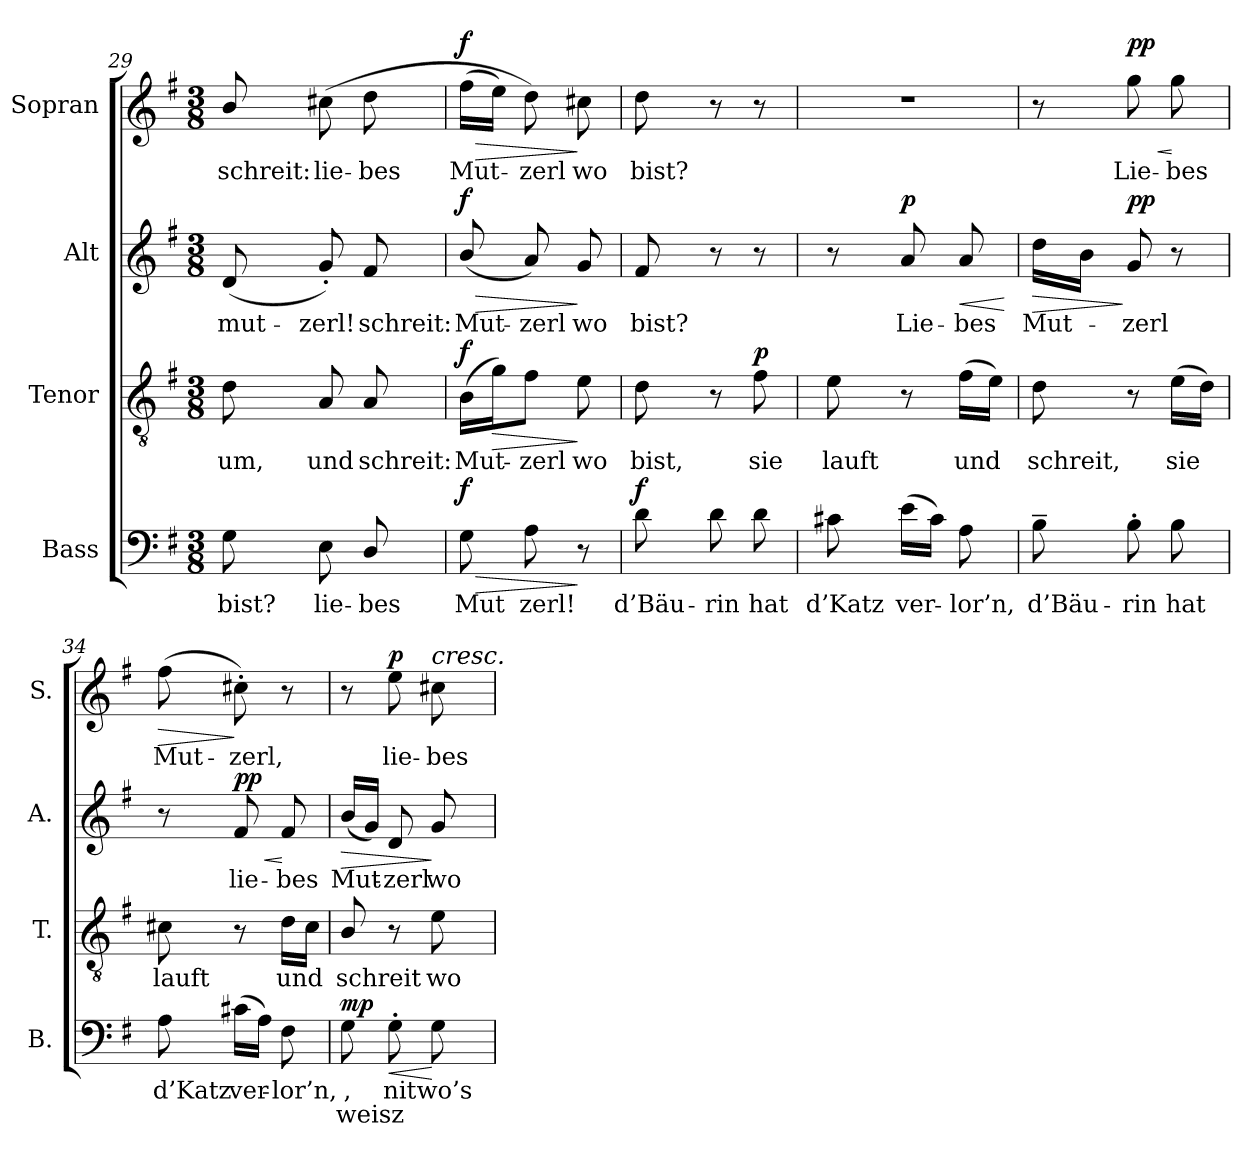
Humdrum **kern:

**kern	**text	**text	**dynam	**kern	**text	**dynam	**kern	**text	**dynam	**kern	**text	**dynam
*part4	*part4	*part4	*part4	*part3	*part3	*part3	*part2	*part2	*part2	*part1	*part1	*part1
*staff4	*staff4	*staff4	*staff4	*staff3	*staff3	*staff3	*staff2	*staff2	*staff2	*staff1	*staff1	*staff1
*I"Bass	*	*	*	*I"Tenor	*	*	*I"Alt	*	*	*I"Sopran	*	*
*I'B.	*	*	*	*I'T.	*	*	*I'A.	*	*	*I'S.	*	*
*clefF4	*	*	*	*clefGv2	*	*	*clefG2	*	*	*clefG2	*	*
*	*	*	*	*ITrd7c12	*	*	*	*	*	*	*	*
*k[f#]	*	*	*	*k[f#]	*	*	*k[f#]	*	*	*k[f#]	*	*
*G:	*	*	*	*G:	*	*	*G:	*	*	*G:	*	*
*M3/8	*	*	*	*M3/8	*	*	*M3/8	*	*	*M3/8	*	*
=29	=29	=29	=29	=29	=29	=29	=29	=29	=29	=29	=29	=29
!	!LO:LY:b:color=#000000	!	!	!	!	!	!	!	!	!	!	!
!	!	!	!	!	!LO:LY:b:color=#000000	!	!	!	!	!	!	!
!	!	!	!	!	!	!	!	!LO:LY:b:color=#000000	!	!	!	!
!	!	!	!	!	!	!	!	!	!	!	!LO:LY:b:color=#000000	!
8Gi\	bist?	.	.	8Di\	-um,	.	(8di/	mut-	.	8bi/	schreit:	.
!	!LO:LY:b:color=#000000	!	!	!	!	!	!	!	!	!	!	!
!	!	!	!	!	!LO:LY:b:color=#000000	!	!	!	!	!	!	!
!	!	!	!	!	!	!	!	!LO:LY:b:color=#000000	!	!	!	!
!	!	!	!	!	!	!	!	!	!	!	!LO:LY:b:color=#000000	!
8Ei\	lie-	.	.	8AAi/	und	.	8g'i/)	-zerl!	.	(8cc#Xi\	lie-	.
!	!LO:LY:b:color=#000000	!	!	!	!	!	!	!	!	!	!	!
!	!	!	!	!	!LO:LY:b:color=#000000	!	!	!	!	!	!	!
!	!	!	!	!	!	!	!	!LO:LY:b:color=#000000	!	!	!	!
!	!	!	!	!	!	!	!	!	!	!	!LO:LY:b:color=#000000	!
8Di/	-bes	.	.	8AAi/	schreit:	.	8f#i/	schreit:	.	8ddi\	-bes	.
!!LO:LB:g=z
=30	=30	=30	=30	=30	=30	=30	=30	=30	=30	=30	=30	=30
!	!LO:LY:b:color=#000000	!	!LO:HP:b	!	!	!	!	!	!	!	!	!
!	!	!	!	!	!LO:LY:b:color=#000000	!	!	!	!	!	!	!
!	!	!	!	!	!	!	!	!LO:LY:b:color=#000000	!LO:HP:b	!	!	!
!	!	!	!	!	!	!	!	!	!	!	!LO:LY:b:color=#000000	!LO:HP:b
8Gi\	Mut	.	> f	(16BBi\LL	Mut-	f	(8bi/	Mut-	> f	(16ff#i\LL	Mut-	> f
!	!	!	!	!	!	!LO:HP:b	!	!	!	!	!	!
.	.	.	.	16Gi\J)	.	>	.	.	.	16eei\JJ)	.	.
!	!LO:LY:b:color=#000000	!	!	!	!	!	!	!	!	!	!	!
!	!	!	!	!	!LO:LY:b:color=#000000	!	!	!	!	!	!	!
!	!	!	!	!	!	!	!	!LO:LY:b:color=#000000	!	!	!	!
!	!	!	!	!	!	!	!	!	!	!	!LO:LY:b:color=#000000	!
8Ai\	zerl!	.	.	8F#i\J	-zerl	.	8ai/)	-zerl	.	8ddi\)	-zerl	.
!	!	!	!	!	!LO:LY:b:color=#000000	!	!	!	!	!	!	!
!	!	!	!	!	!	!	!	!LO:LY:b:color=#000000	!	!	!	!
!	!	!	!	!	!	!	!	!	!	!	!LO:LY:b:color=#000000	!
8r	.	.	]	8Ei\	wo	]	8gi/	wo	]	8cc#Xi\	wo	]
=31	=31	=31	=31	=31	=31	=31	=31	=31	=31	=31	=31	=31
!	!LO:LY:b:color=#000000	!	!	!	!	!	!	!	!	!	!	!
!	!	!	!	!	!LO:LY:b:color=#000000	!	!	!	!	!	!	!
!	!	!	!	!	!	!	!	!LO:LY:b:color=#000000	!	!	!	!
!	!	!	!	!	!	!	!	!	!	!	!LO:LY:b:color=#000000	!
8di\	d’Bäu-	.	f	8Di\	bist,	.	8f#i/	bist?	.	8ddi\	bist?	.
!	!LO:LY:b:color=#000000	!	!	!	!	!	!	!	!	!	!	!
8di\	-rin	.	.	8r	.	.	8r	.	.	8r	.	.
!	!LO:LY:b:color=#000000	!	!	!	!	!	!	!	!	!	!	!
!	!	!	!	!	!LO:LY:b:color=#000000	!	!	!	!	!	!	!
8di\	hat	.	.	8F#i\	sie	p	8r	.	.	8r	.	.
=32	=32	=32	=32	=32	=32	=32	=32	=32	=32	=32	=32	=32
!	!LO:LY:b:color=#000000	!	!	!	!	!	!	!	!	!	!	!
!	!	!	!	!	!LO:LY:b:color=#000000	!	!	!	!	!LO:N:vis=1	!	!
8c#Xi\	d’Katz	.	.	8Ei\	lauft	.	8r	.	.	4.r	.	.
!	!LO:LY:b:color=#000000	!	!	!	!	!	!	!	!	!	!	!
!	!	!	!	!	!	!	!	!LO:LY:b:color=#000000	!	!	!	!
(16ei\LL	ver-	.	.	8r	.	.	8ai/	Lie-	p	.	.	.
16c#i\JJ)	.	.	.	.	.	.	.	.	.	.	.	.
!	!LO:LY:b:color=#000000	!	!	!	!	!	!	!	!	!	!	!
!	!	!	!	!	!LO:LY:b:color=#000000	!	!	!	!	!	!	!
!	!	!	!	!	!	!	!	!LO:LY:b:color=#000000	!LO:HP:b	!	!	!
8Ai\	-lor’n,	.	.	(16F#i\LL	und	.	8ai/	-bes	<	.	.	.
.	.	.	.	16Ei\JJ)	.	.	.	.	.	.	.	.
.	.	.	.	.	.	.	.	.	[	.	.	.
=33	=33	=33	=33	=33	=33	=33	=33	=33	=33	=33	=33	=33
!	!LO:LY:b:color=#000000	!	!	!	!	!	!	!	!	!	!	!
!	!	!	!	!	!LO:LY:b:color=#000000	!	!	!	!	!	!	!
!	!	!	!	!	!	!	!	!LO:LY:b:color=#000000	!LO:HP:b	!	!	!
8B~i\	d’Bäu-	.	.	8Di\	schreit,	.	16ddi\LL	Mut-	>	8r	.	.
.	.	.	.	.	.	.	16bi\JJ	.	.	.	.	.
!	!LO:LY:b:color=#000000	!	!	!	!	!	!	!	!	!	!	!
!	!	!	!	!	!	!	!	!LO:LY:b:color=#000000	!	!	!	!
!	!	!	!	!	!	!	!	!	!	!	!LO:LY:b:color=#000000	!LO:HP:b
8B'i\	-rin	.	.	8r	.	.	8gi/	-zerl	] pp	8ggi\	Lie-	< pp
!	!LO:LY:b:color=#000000	!	!	!	!	!	!	!	!	!	!	!
!	!	!	!	!	!LO:LY:b:color=#000000	!	!	!	!	!	!	!
!	!	!	!	!	!	!	!	!	!	!	!LO:LY:b:color=#000000	!
8Bi\	hat	.	.	(16Ei\LL	sie	.	8r	.	.	8ggi\	-bes	[
.	.	.	.	16Di\JJ)	.	.	.	.	.	.	.	.
=34	=34	=34	=34	=34	=34	=34	=34	=34	=34	=34	=34	=34
!	!LO:LY:b:color=#000000	!	!	!	!	!	!	!	!	!	!	!
!	!	!	!	!	!LO:LY:b:color=#000000	!	!	!	!	!	!	!
!	!	!	!	!	!	!	!	!	!	!	!LO:LY:b:color=#000000	!LO:HP:b
8Ai\	d’Katz	.	.	8C#Xi\	lauft	.	8r	.	.	(8ff#i\	Mut-	>
!	!LO:LY:b:color=#000000	!	!	!	!	!	!	!	!	!	!	!
!	!	!	!	!	!	!	!	!LO:LY:b:color=#000000	!LO:HP:b	!	!	!
!	!	!	!	!	!	!	!	!	!	!	!LO:LY:b:color=#000000	!
(16c#Xi\LL	ver-	.	.	8r	.	.	8f#i/	lie-	< pp	8cc#X'i\)	-zerl,	]
16Ai\JJ)	.	.	.	.	.	.	.	.	.	.	.	.
!	!LO:LY:b:color=#000000	!	!	!	!	!	!	!	!	!	!	!
!	!	!	!	!	!LO:LY:b:color=#000000	!	!	!	!	!	!	!
!	!	!	!	!	!	!	!	!LO:LY:b:color=#000000	!	!	!	!
8F#i\	-lor’n,	.	.	16Di\LL	und	.	8f#i/	-bes	[	8r	.	.
.	.	.	.	16C#i\JJ	.	.	.	.	.	.	.	.
=35	=35	=35	=35	=35	=35	=35	=35	=35	=35	=35	=35	=35
!	!LO:LY:b:color=#000000	!LO:LY:b:color=#000000	!	!	!	!	!	!	!	!	!	!
!	!	!	!	!	!LO:LY:b:color=#000000	!	!	!	!	!	!	!
!	!	!	!	!	!	!	!	!LO:LY:b:color=#000000	!LO:HP:b	!	!	!
8Gi\	,	weisz	mp	8BBi/	schreit	.	(16bi/LL	Mut-	>	8r	.	.
.	.	.	.	.	.	.	16gi/JJ)	.	.	.	.	.
!	!LO:LY:b:color=#000000	!	!LO:HP:b	!	!	!	!	!	!	!	!	!
!	!	!	!	!	!	!	!	!LO:LY:b:color=#000000	!	!	!	!
!	!	!	!	!	!	!	!	!	!	!	!LO:LY:b:color=#000000	!
8G'i\	nit	.	<	8r	.	.	8di/	-zerl	.	8eei\	lie-	p
!	!LO:LY:b:color=#000000	!	!	!	!	!	!	!	!	!	!	!
!	!	!	!	!	!LO:LY:b:color=#000000	!	!	!	!	!	!	!
!	!	!	!	!	!	!	!	!LO:LY:b:color=#000000	!	!	!	!
!	!	!	!	!	!	!	!	!	!	!LO:TX:a:i:t=cresc.	!	!
!	!	!	!	!	!	!	!	!	!	!	!LO:LY:b:color=#000000	!
8Gi\	wo’s	.	[	8Ei\	wo	.	8gi/	wo	]	8cc#Xi\	-bes	.
=	=	=	=	=	=	=	=	=	=	=	=	=
*-	*-	*-	*-	*-	*-	*-	*-	*-	*-	*-	*-	*-
